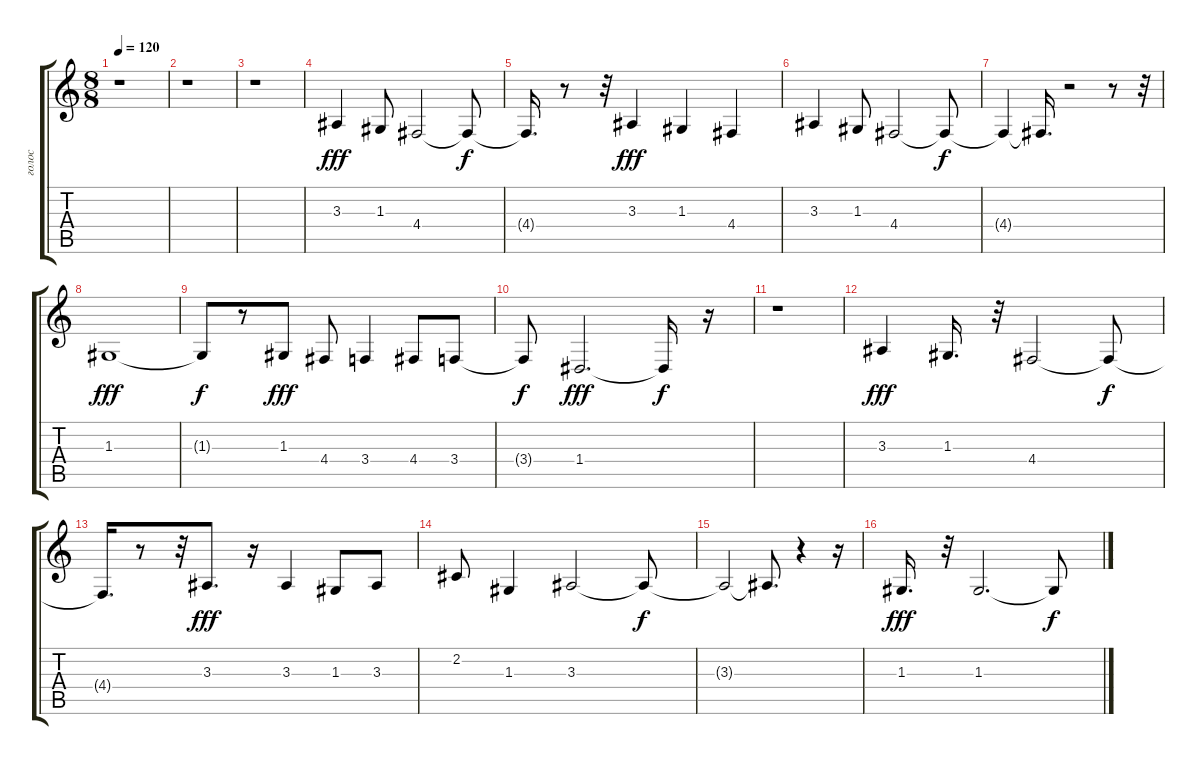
\track ("голос" "голос") {instrument fx5brightness}
\staff {score tabs}
\tuning (E4 B3 G3 D3 A2 E2) {hide}
\ts (8 8)
\tempo 120
\clef g2
\ks c
r.1{dy fff instrument fx5brightness} |
r.1 |
r.1 |
3.3.4 1.3.8 4.4.2 4.4{t}.8{dy f} |
4.4{t}.16{d} r.8 r.32 3.3.4{dy fff} 1.3.4 4.4.4 |
3.3.4 1.3.8 4.4.2 4.4{t}.8{dy f} |
4.4{t}.4 4.4{t}.16{d} r.2 r.8 r.32 |
1.3.1{dy fff} |
1.3{t}.8{dy f} r.8 1.3.8{dy fff} 4.4.8 3.4.4 4.4.8 3.4.8 |
3.4{t}.8{dy f} 1.4.2{d dy fff} 1.4{t}.16{dy f} r.16 |
r.1 |
3.3.4{dy fff} 1.3.16{d} r.32 4.4.2 4.4{t}.8{dy f} |
4.4{t}.16{d} r.8 r.32 3.3.8{d dy fff} r.16 3.3.4 1.3.8 3.3.8 |
2.2.8 1.3.4 3.3.2 3.3{t}.8{dy f} |
3.3{t}.2 3.3{t}.8{d} r.4 r.16 |
1.3.16{d dy fff} r.32 1.3.2{d} 1.3{t}.8{dy f}
